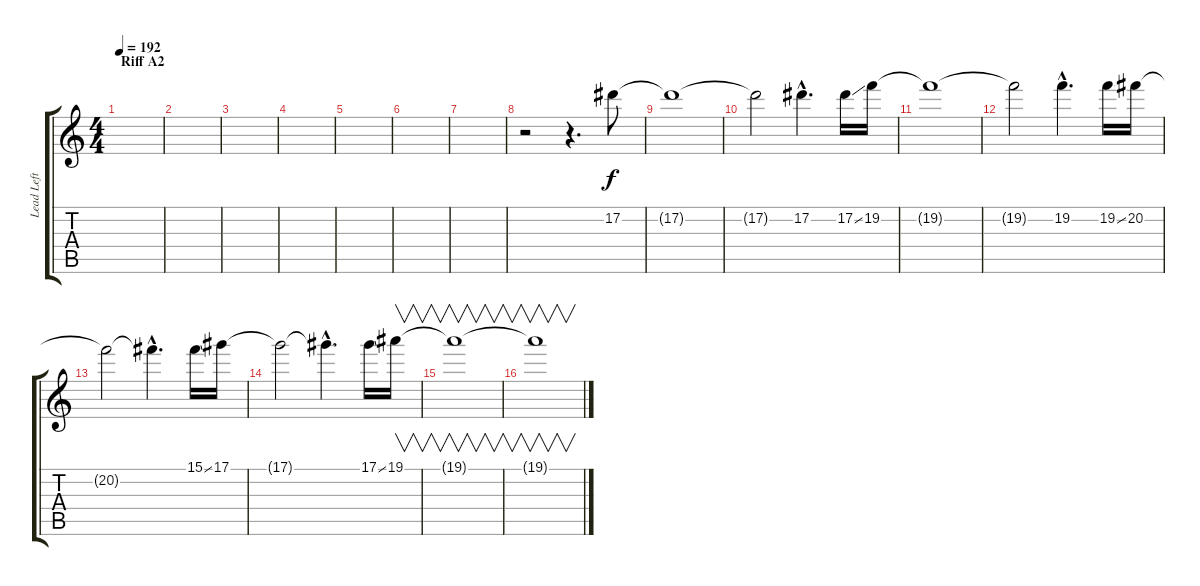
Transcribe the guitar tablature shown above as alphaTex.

\track ("Lead Left" "Lead Left") {instrument distortionguitar}
\staff {score tabs}
\tuning (Eb4 Bb3 Gb3 Db3 Ab2 Eb2) {hide}
\ts (4 4)
\section ("" "Riff A2")
\tempo 192
\clef g2
\ks c
|
|
|
|
|
|
|
r.2 r.4{d} 17.2.8 |
17.2{t}.1 |
17.2{t}.2 17.2{hac}.4{d} 17.2{ss}.16 19.2.16 |
19.2{t}.1 |
19.2{t}.2 19.2{hac}.4{d} 19.2{ss}.16 20.2.16 |
20.2{t}.2 20.2{hac t}.4{d} 15.1{ss}.16 17.1.16 |
17.1{t}.2 17.1{hac t}.4{d} 17.1{ss}.16 19.1.16{v} |
19.1{t}.1{v} |
19.1{t}.1{v}
